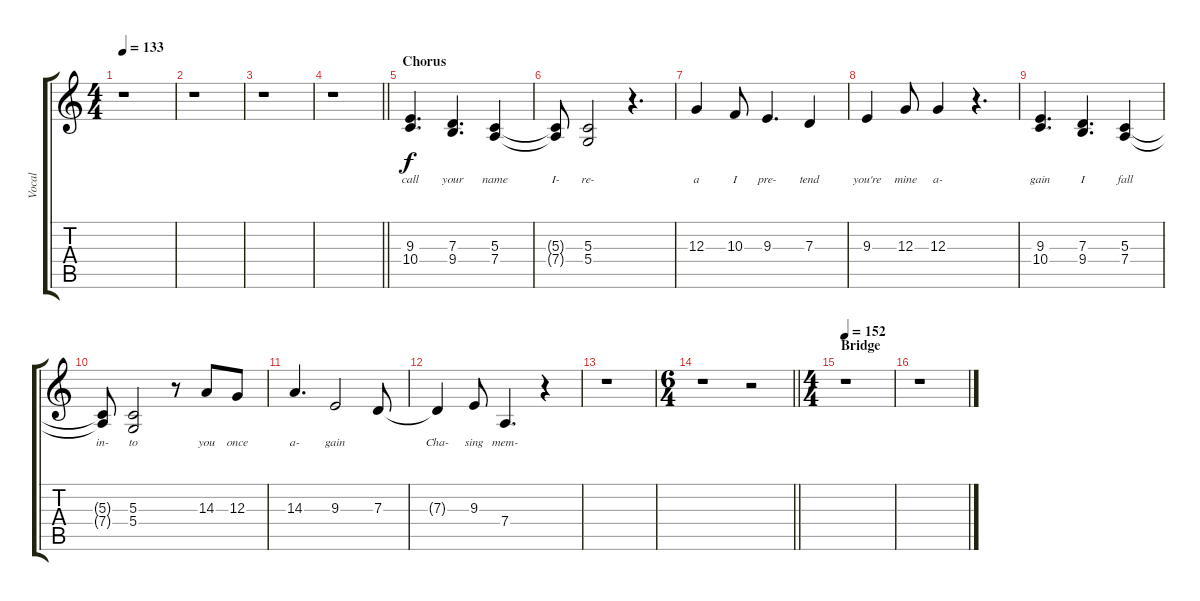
\track ("Vocal" "Vocal") {instrument flute}
\staff {score tabs}
\tuning (E4 B3 G3 D3 A2 E2) {hide}
\ts (4 4)
\tempo 133
\clef g2
\ks aminor
r.1{dy f} |
r.1 |
r.1 |
\barLineRight lightlight
r.1 |
\section ("" "Chorus")
(9.3 10.4).4{d lyrics (0 "call") lyrics (1 "") lyrics (2 "") lyrics (3 "") lyrics (4 "")} (7.3 9.4).4{d lyrics (0 "your") lyrics (1 "") lyrics (2 "") lyrics (3 "") lyrics (4 "")} (5.3 7.4).4{lyrics (0 "name") lyrics (1 "") lyrics (2 "") lyrics (3 "") lyrics (4 "")} |
(5.3{t} 7.4{t}).8{lyrics (0 "I-") lyrics (1 "") lyrics (2 "") lyrics (3 "") lyrics (4 "")} (5.3 5.4).2{lyrics (0 "re-") lyrics (1 "") lyrics (2 "") lyrics (3 "") lyrics (4 "")} r.4{d} |
12.3.4{lyrics (0 "a") lyrics (1 "") lyrics (2 "") lyrics (3 "") lyrics (4 "")} 10.3.8{lyrics (0 "I") lyrics (1 "") lyrics (2 "") lyrics (3 "") lyrics (4 "")} 9.3.4{d lyrics (0 "pre-") lyrics (1 "") lyrics (2 "") lyrics (3 "") lyrics (4 "")} 7.3.4{lyrics (0 "tend") lyrics (1 "") lyrics (2 "") lyrics (3 "") lyrics (4 "")} |
9.3.4{lyrics (0 "you're") lyrics (1 "") lyrics (2 "") lyrics (3 "") lyrics (4 "")} 12.3.8{lyrics (0 "mine") lyrics (1 "") lyrics (2 "") lyrics (3 "") lyrics (4 "")} 12.3.4{lyrics (0 "a-") lyrics (1 "") lyrics (2 "") lyrics (3 "") lyrics (4 "")} r.4{d} |
(9.3 10.4).4{d lyrics (0 "gain") lyrics (1 "") lyrics (2 "") lyrics (3 "") lyrics (4 "")} (7.3 9.4).4{d lyrics (0 "I") lyrics (1 "") lyrics (2 "") lyrics (3 "") lyrics (4 "")} (5.3 7.4).4{lyrics (0 "fall") lyrics (1 "") lyrics (2 "") lyrics (3 "") lyrics (4 "")} |
(5.3{t} 7.4{t}).8{lyrics (0 "in-") lyrics (1 "") lyrics (2 "") lyrics (3 "") lyrics (4 "")} (5.3 5.4).2{lyrics (0 "to") lyrics (1 "") lyrics (2 "") lyrics (3 "") lyrics (4 "")} r.8 14.3.8{lyrics (0 "you") lyrics (1 "") lyrics (2 "") lyrics (3 "") lyrics (4 "")} 12.3.8{lyrics (0 "once") lyrics (1 "") lyrics (2 "") lyrics (3 "") lyrics (4 "")} |
14.3.4{d lyrics (0 "a-") lyrics (1 "") lyrics (2 "") lyrics (3 "") lyrics (4 "")} 9.3.2{lyrics (0 "gain") lyrics (1 "") lyrics (2 "") lyrics (3 "") lyrics (4 "")} 7.3.8{lyrics (0 "") lyrics (1 "") lyrics (2 "") lyrics (3 "") lyrics (4 "")} |
7.3{t}.4{lyrics (0 "Cha-") lyrics (1 "") lyrics (2 "") lyrics (3 "") lyrics (4 "")} 9.3.8{lyrics (0 "sing") lyrics (1 "") lyrics (2 "") lyrics (3 "") lyrics (4 "")} 7.4.4{d lyrics (0 "mem-") lyrics (1 "") lyrics (2 "") lyrics (3 "") lyrics (4 "")} r.4 |
r.1 |
\ts (6 4)
\barLineRight lightlight
r.1 r.2 |
\ts (4 4)
\section ("" "Bridge")
\tempo 152
r.1 |
r.1
